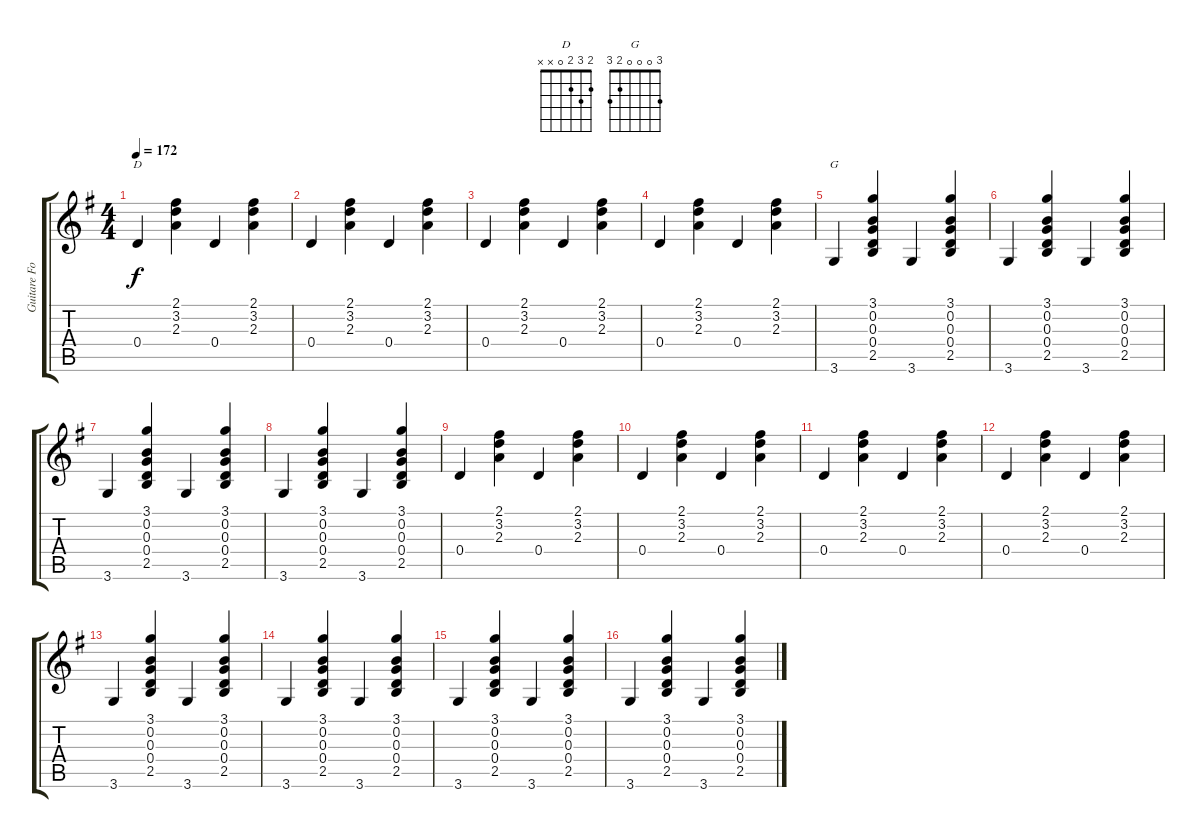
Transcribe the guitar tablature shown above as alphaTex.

\track ("Guitare Folk" "Guitare Fo") {instrument acousticguitarsteel}
\staff {score tabs}
\tuning (E4 B3 G3 D3 A2 E2) {hide}
\chord ("D" 2 3 2 0 x x)
\chord ("G" 3 0 0 0 2 3)
\ts (4 4)
\tempo 172
\clef g2
\ks g
0.4.4{ch "D" dy f} (2.1 3.2 2.3).4 0.4.4 (2.1 3.2 2.3).4 |
0.4.4 (2.1 3.2 2.3).4 0.4.4 (2.1 3.2 2.3).4 |
0.4.4 (2.1 3.2 2.3).4 0.4.4 (2.1 3.2 2.3).4 |
0.4.4 (2.1 3.2 2.3).4 0.4.4 (2.1 3.2 2.3).4 |
3.6.4{ch "G"} (3.1 0.2 0.3 0.4 2.5).4 3.6.4 (3.1 0.2 0.3 0.4 2.5).4 |
3.6.4 (3.1 0.2 0.3 0.4 2.5).4 3.6.4 (3.1 0.2 0.3 0.4 2.5).4 |
3.6.4 (3.1 0.2 0.3 0.4 2.5).4 3.6.4 (3.1 0.2 0.3 0.4 2.5).4 |
3.6.4 (3.1 0.2 0.3 0.4 2.5).4 3.6.4 (3.1 0.2 0.3 0.4 2.5).4 |
0.4.4 (2.1 3.2 2.3).4 0.4.4 (2.1 3.2 2.3).4 |
0.4.4 (2.1 3.2 2.3).4 0.4.4 (2.1 3.2 2.3).4 |
0.4.4 (2.1 3.2 2.3).4 0.4.4 (2.1 3.2 2.3).4 |
0.4.4 (2.1 3.2 2.3).4 0.4.4 (2.1 3.2 2.3).4 |
3.6.4 (3.1 0.2 0.3 0.4 2.5).4 3.6.4 (3.1 0.2 0.3 0.4 2.5).4 |
3.6.4 (3.1 0.2 0.3 0.4 2.5).4 3.6.4 (3.1 0.2 0.3 0.4 2.5).4 |
3.6.4 (3.1 0.2 0.3 0.4 2.5).4 3.6.4 (3.1 0.2 0.3 0.4 2.5).4 |
3.6.4 (3.1 0.2 0.3 0.4 2.5).4 3.6.4 (3.1 0.2 0.3 0.4 2.5).4
